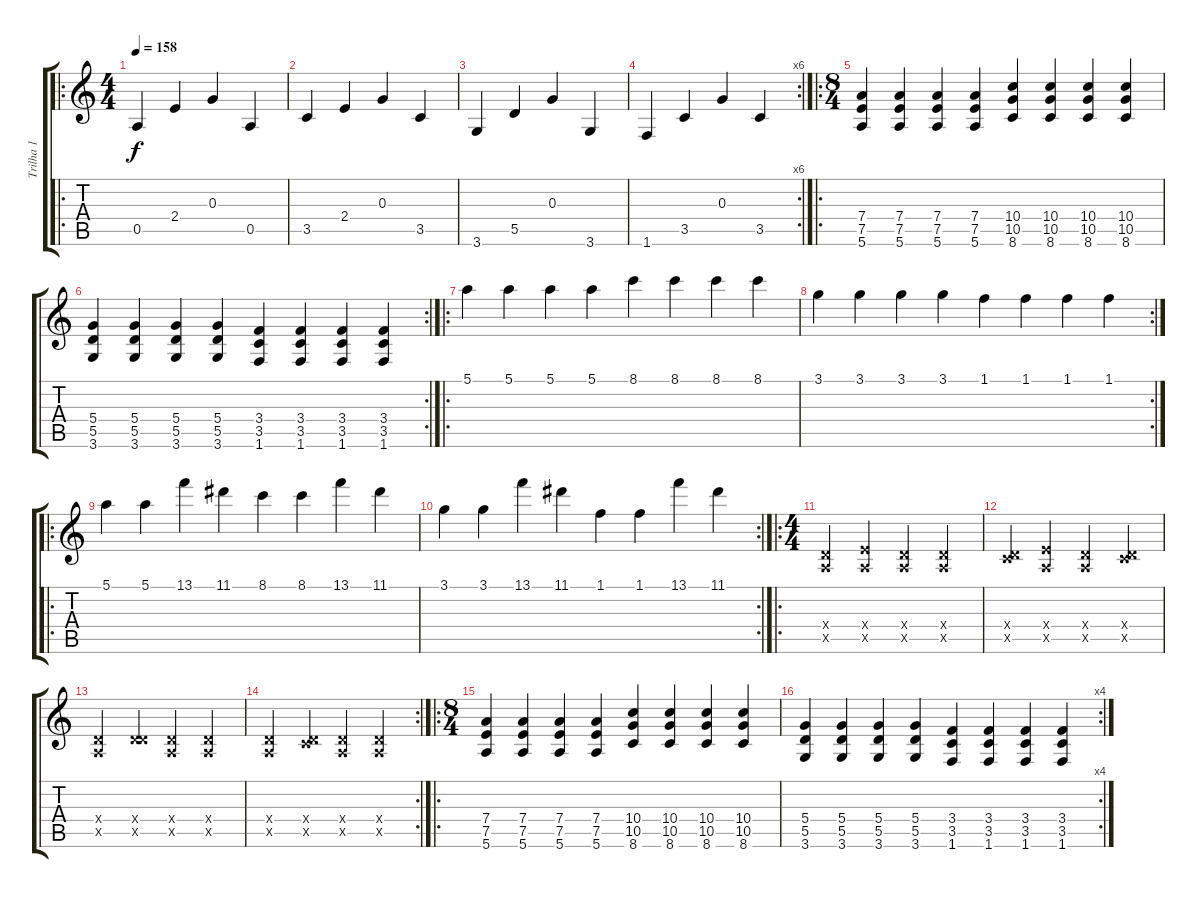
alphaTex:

\track ("Trilha 1" "Trilha 1") {instrument electricguitarclean}
\staff {score tabs}
\tuning (E4 B3 G3 D3 A2 E2) {hide}
\ro
\ts (4 4)
\tempo 158
\clef g2
\ks c
0.5.4{dy f instrument electricguitarclean} 2.4.4 0.3.4 0.5.4 |
3.5.4 2.4.4 0.3.4 3.5.4 |
3.6.4 5.5.4 0.3.4 3.6.4 |
\rc 6
1.6.4 3.5.4 0.3.4 3.5.4 |
\ro
\ts (8 4)
(7.4 7.5 5.6).4 (7.4 7.5 5.6).4 (7.4 7.5 5.6).4 (7.4 7.5 5.6).4 (10.4 10.5 8.6).4 (10.4 10.5 8.6).4 (10.4 10.5 8.6).4 (10.4 10.5 8.6).4 |
\rc 2
(5.4 5.5 3.6).4 (5.4 5.5 3.6).4 (5.4 5.5 3.6).4 (5.4 5.5 3.6).4 (3.4 3.5 1.6).4 (3.4 3.5 1.6).4 (3.4 3.5 1.6).4 (3.4 3.5 1.6).4 |
\ro
5.1.4 5.1.4 5.1.4 5.1.4 8.1.4 8.1.4 8.1.4 8.1.4 |
\rc 2
3.1.4 3.1.4 3.1.4 3.1.4 1.1.4 1.1.4 1.1.4 1.1.4 |
\ro
5.1.4 5.1.4 13.1.4 11.1.4 8.1.4 8.1.4 13.1.4 11.1.4 |
\rc 2
3.1.4 3.1.4 13.1.4 11.1.4 1.1.4 1.1.4 13.1.4 11.1.4 |
\ro
\ts (4 4)
(0.4{x} 0.5{x}).4 (2.4{x} 0.5{x}).4 (0.4{x} 0.5{x}).4 (0.4{x} 0.5{x}).4 |
(0.4{x} 3.5{x}).4 (2.4{x} 0.5{x}).4 (0.4{x} 0.5{x}).4 (0.4{x} 3.5{x}).4 |
(0.4{x} 0.5{x}).4 (0.4{x} 5.5{x}).4 (0.4{x} 0.5{x}).4 (0.4{x} 0.5{x}).4 |
\rc 2
(0.4{x} 0.5{x}).4 (0.4{x} 3.5{x}).4 (0.4{x} 0.5{x}).4 (0.4{x} 0.5{x}).4 |
\ro
\ts (8 4)
(7.4 7.5 5.6).4 (7.4 7.5 5.6).4 (7.4 7.5 5.6).4 (7.4 7.5 5.6).4 (10.4 10.5 8.6).4 (10.4 10.5 8.6).4 (10.4 10.5 8.6).4 (10.4 10.5 8.6).4 |
\rc 4
(5.4 5.5 3.6).4 (5.4 5.5 3.6).4 (5.4 5.5 3.6).4 (5.4 5.5 3.6).4 (3.4 3.5 1.6).4 (3.4 3.5 1.6).4 (3.4 3.5 1.6).4 (3.4 3.5 1.6).4
